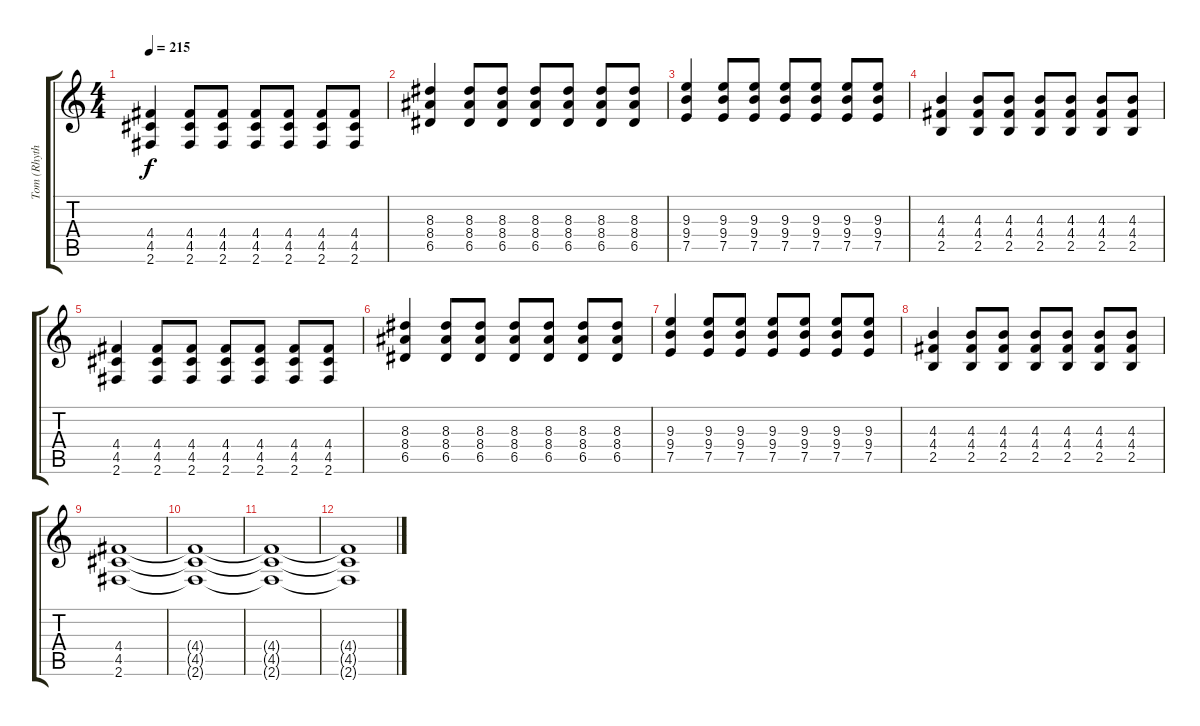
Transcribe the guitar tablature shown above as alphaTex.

\track ("Tom (Rhythm Guitar)" "Tom (Rhyth") {instrument overdrivenguitar}
\staff {score tabs}
\tuning (E4 B3 G3 D3 A2 E2) {hide}
\ts (4 4)
\tempo 215
\clef g2
\ks c
(4.4 4.5 2.6).4{dy f} (4.4 4.5 2.6).8 (4.4 4.5 2.6).8 (4.4 4.5 2.6).8 (4.4 4.5 2.6).8 (4.4 4.5 2.6).8 (4.4 4.5 2.6).8 |
(8.3 8.4 6.5).4 (8.3 8.4 6.5).8 (8.3 8.4 6.5).8 (8.3 8.4 6.5).8 (8.3 8.4 6.5).8 (8.3 8.4 6.5).8 (8.3 8.4 6.5).8 |
(9.3 9.4 7.5).4 (9.3 9.4 7.5).8 (9.3 9.4 7.5).8 (9.3 9.4 7.5).8 (9.3 9.4 7.5).8 (9.3 9.4 7.5).8 (9.3 9.4 7.5).8 |
(4.3 4.4 2.5).4 (4.3 4.4 2.5).8 (4.3 4.4 2.5).8 (4.3 4.4 2.5).8 (4.3 4.4 2.5).8 (4.3 4.4 2.5).8 (4.3 4.4 2.5).8 |
(4.4 4.5 2.6).4 (4.4 4.5 2.6).8 (4.4 4.5 2.6).8 (4.4 4.5 2.6).8 (4.4 4.5 2.6).8 (4.4 4.5 2.6).8 (4.4 4.5 2.6).8 |
(8.3 8.4 6.5).4 (8.3 8.4 6.5).8 (8.3 8.4 6.5).8 (8.3 8.4 6.5).8 (8.3 8.4 6.5).8 (8.3 8.4 6.5).8 (8.3 8.4 6.5).8 |
(9.3 9.4 7.5).4 (9.3 9.4 7.5).8 (9.3 9.4 7.5).8 (9.3 9.4 7.5).8 (9.3 9.4 7.5).8 (9.3 9.4 7.5).8 (9.3 9.4 7.5).8 |
(4.3 4.4 2.5).4 (4.3 4.4 2.5).8 (4.3 4.4 2.5).8 (4.3 4.4 2.5).8 (4.3 4.4 2.5).8 (4.3 4.4 2.5).8 (4.3 4.4 2.5).8 |
(4.4 4.5 2.6).1{volume 0} |
(4.4{t} 4.5{t} 2.6{t}).1 |
(4.4{t} 4.5{t} 2.6{t}).1 |
(4.4{t} 4.5{t} 2.6{t}).1
